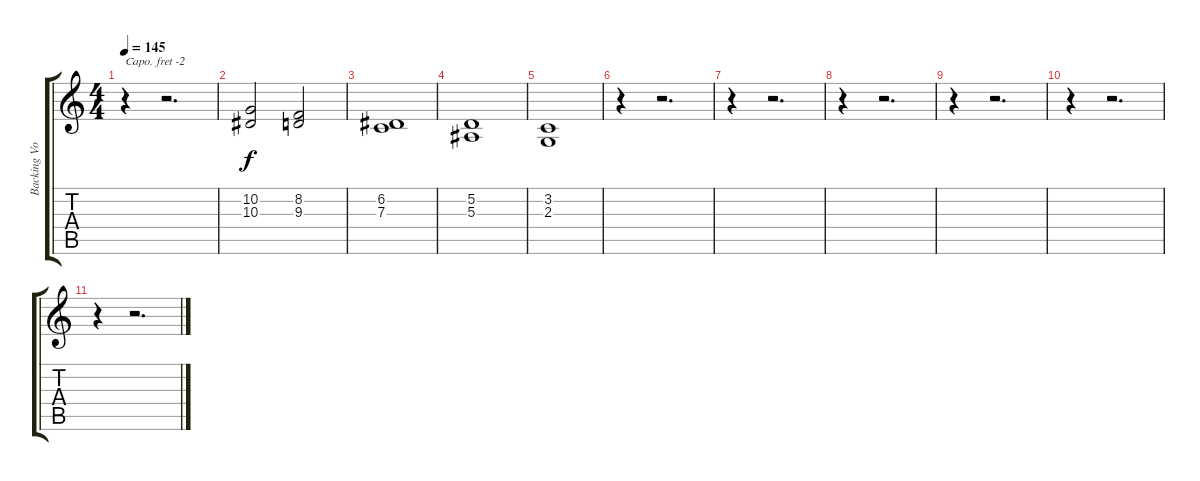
\track ("Backing Vocals" "Backing Vo") {instrument cello}
\staff {score tabs}
\capo -2
\tuning (E4 B3 G3 D3 A2 D2) {hide}
\ts (4 4)
\tempo 145
\clef g2
\ks c
r.4{dy f} r.2{d} |
(10.2 10.3).2 (8.2 9.3).2 |
(6.2 7.3).1 |
(5.2 5.3).1 |
(3.2 2.3).1 |
r.4 r.2{d} |
r.4 r.2{d} |
r.4 r.2{d} |
r.4 r.2{d} |
r.4 r.2{d} |
r.4 r.2{d}
